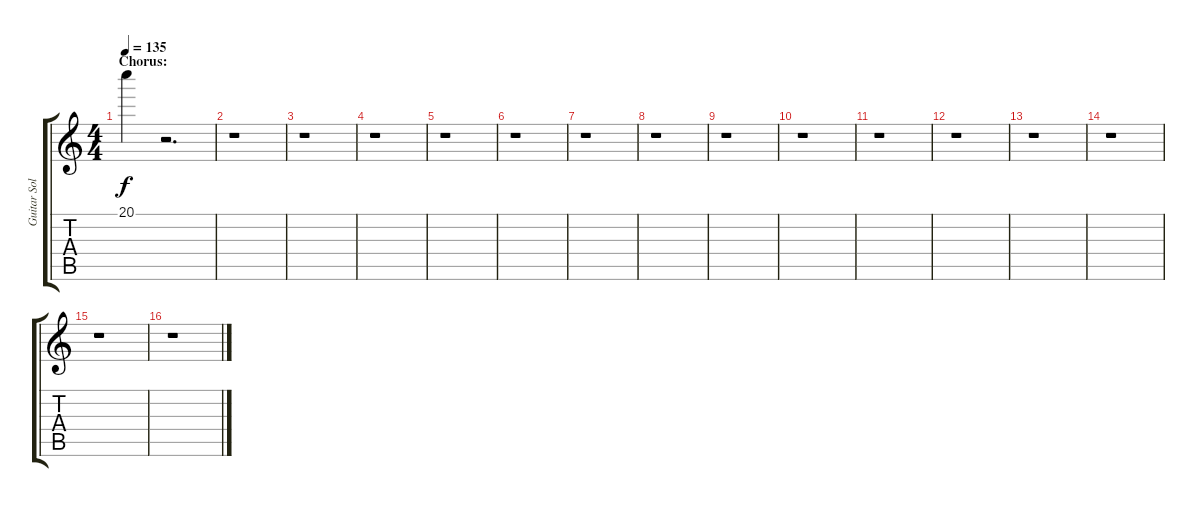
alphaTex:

\track ("Guitar Solo" "Guitar Sol") {instrument distortionguitar}
\staff {score tabs}
\tuning (E4 B3 G3 D3 A2 E2) {hide}
\ts (4 4)
\section ("" "Chorus:")
\tempo 135
\clef g2
\ks c
20.1{t}.4{dy f} r.2{d} |
r.1 |
r.1 |
r.1 |
r.1 |
r.1 |
r.1 |
r.1 |
r.1 |
r.1 |
r.1 |
r.1 |
r.1 |
r.1 |
r.1 |
r.1
